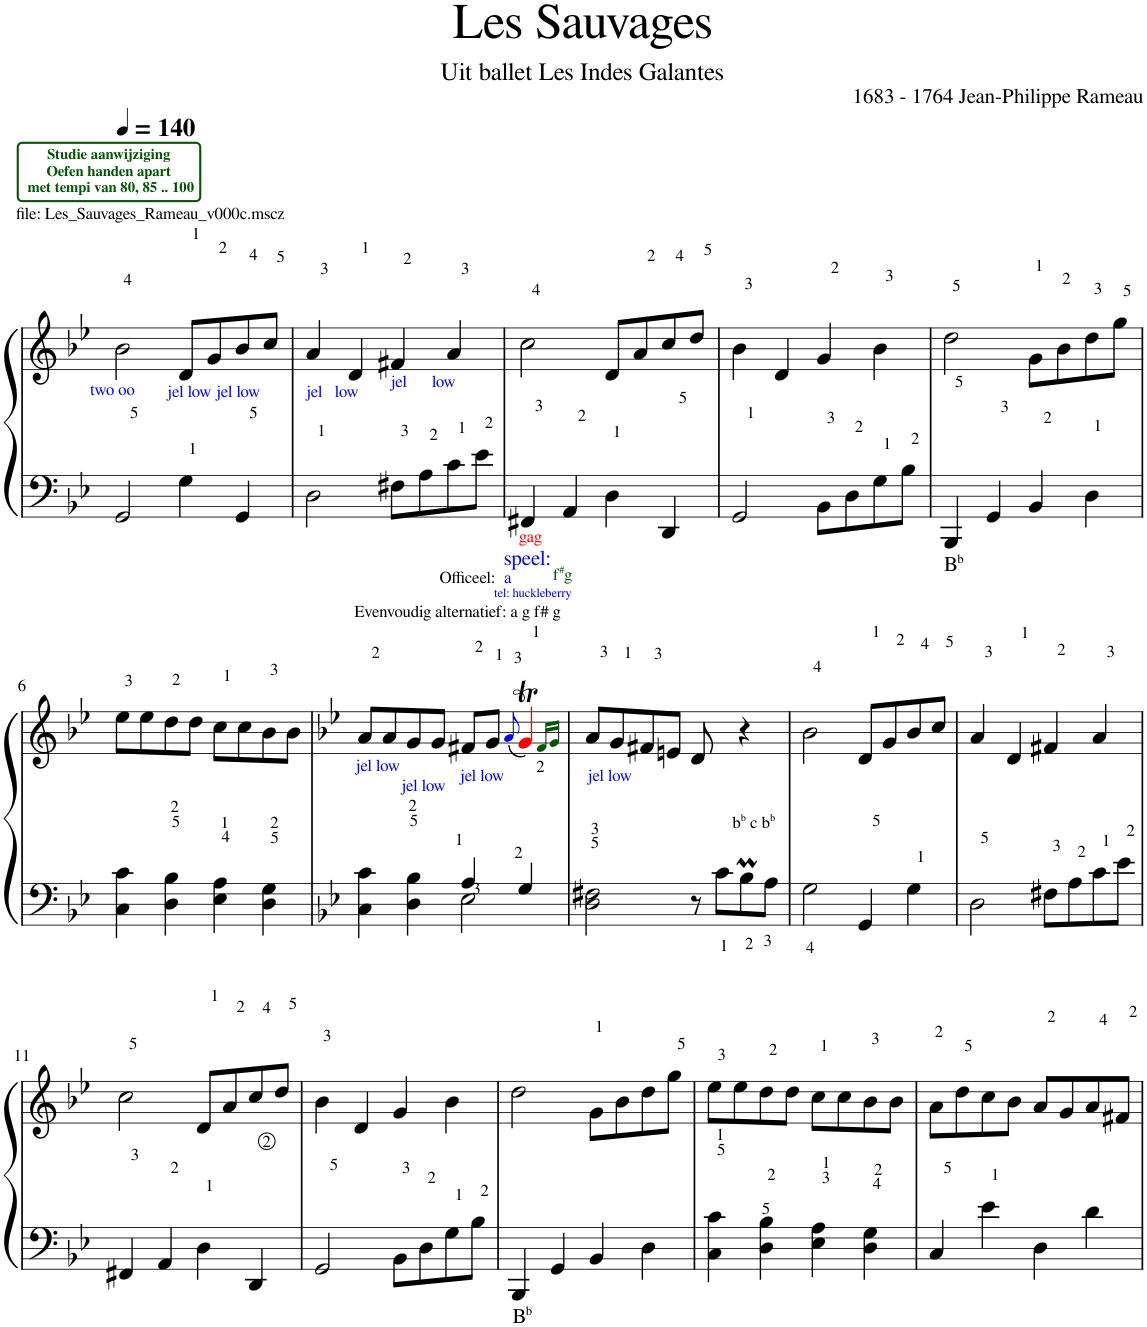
**kern	**kern
*part2	*part1
*staff2	*staff1
*I"Piano	*I"Piano
*I'Pno	*I'Pno
*clefF4	*clefG2
*k[b-e-]	*k[b-e-]
=1	=1
!	!LO:TX:a:t=file&colon; Les_Sauvages_Rameau_v000c.mscz
!	!LO:TX:b:color=#0000FF:t=two oo
!	!LO:TX:a:B:color=#005500:t=Studie aanwijziging
!	!LO:TX:a:t=Oefen handen apart
!	!LO:TX:a:t=met tempi van 80, 85 .. 100
2GG/	2b-\
!	!LO:TX:b:color=#0000FF:t=jel low jel low
4G\	8d/L
.	8g/
4GG/	8b-/
.	8cc/J
=2	=2
!	!LO:TX:b:color=#0000FF:t=jel   low
2D\	4a/
.	4d/
!	!LO:TX:b:color=#0000FF:t=jel      low
8F#X\L	4f#X/
8A\	.
8c\	4a/
8e-\J	.
=3	=3
4FF#X/	2cc\
4AA/	.
4D\	8d/L
.	8a/
4DD/	8cc/
.	8dd/J
=4	=4
2GG/	4b-\
.	4d/
8BB-\L	4g/
8D\	.
8G\	4b-\
8B-\J	.
=5	=5
!LO:TX:b:t=B	!
!LO:TX:b:t=b	!
4BBB-/	2dd\
4GG/	.
4BB-/	8g\L
.	8b-\
4D\	8dd\
.	8gg\J
!!LO:LB:g=z
=6	=6
4C\ 4c\	8ee-\L
.	8ee-\
4D\ 4B-\	8dd\
.	8dd\J
4E-\ 4A\	8cc\L
.	8cc\
4D\ 4G\	8b-\
.	8b-\J
=7	=7
*k[b-e-]	*k[b-e-]
*^	*
!	!	!LO:TX:b:color=#0000FF:t=jel low
4C\ 4c\	2ryy	8a/L
.	.	8a/
!	!	!LO:TX:b:color=#0000FF:t=jel low
4D\ 4B-\	.	8g/
.	.	8g/J
!	!	!LO:TX:a:t=Evenvoudig alternatief&colon; a g f# g
!	!	!LO:TX:b:color=#0000FF:t=jel low
4A/	2E-\	8f#X/L
!	!	!LO:TX:a:color=#0000FF:t=tel&colon; huckleberry
.	.	8g/J
.	.	(8qai/
!	!	!LO:TX:a:color=#0000FF:t=speel&colon;
!	!	!LO:TX:a:t=a
!	!	!LO:TX:a:color=#FF0000:t=gag
!	!	!LO:TX:a:color=#005500:t=f
!	!	!LO:TX:a:t=#
!	!	!LO:TX:a:t=g
!	!	!LO:TX:a:t=Officeel&colon;
4G/	.	4gTj/)
*v	*v	*
.	16qf#Z/LL
.	16qgZ/JJ
=8	=8
!	!LO:TX:b:color=#0000FF:t=jel low
2D\ 2F#X\	8a/L
.	8g/
.	8f#X/
.	8en/J
8r	8d/
8c<\L	8ryy
!LO:TX:a:t=b	!
!LO:TX:a:t=b	!
!LO:TX:a:t=c b	!
!LO:TX:a:t=b	!
8B-M<\	4r
8A<\J	.
=9	=9
2G<\	2b-\
4GG/	8d/L
.	8g/
4G\	8b-/
.	8cc/J
=10	=10
2D\	4a/
.	4d/
8F#X\L	4f#X/
8A\	.
8c\	4a/
8e-\J	.
!!LO:LB:g=z
=11	=11
4FF#X/	2cc\
4AA/	.
4D\	8d/L
.	8a/
4DD/	8cc/
.	8dd/J
=12	=12
2GG/	4b-\
.	4d/
8BB-\L	4g/
8D\	.
8G\	4b-\
8B-\J	.
=13	=13
!LO:TX:b:t=B	!
!LO:TX:b:t=b	!
4BBB-/	2dd\
4GG/	.
4BB-/	8g\L
.	8b-\
4D\	8dd\
.	8gg\J
=14	=14
4C\ 4c\	8ee-\L
.	8ee-\
4D\ 4B-\	8dd\
.	8dd\J
4E-\ 4A\	8cc\L
.	8cc\
4D\ 4G\	8b-\
.	8b-\J
=15	=15
4C/	8a\L
.	8dd\
4e-\	8cc\
.	8b-\J
4D\	8a/L
.	8g/
4d\	8a/
.	8f#X/J
=	=
*-	*-
